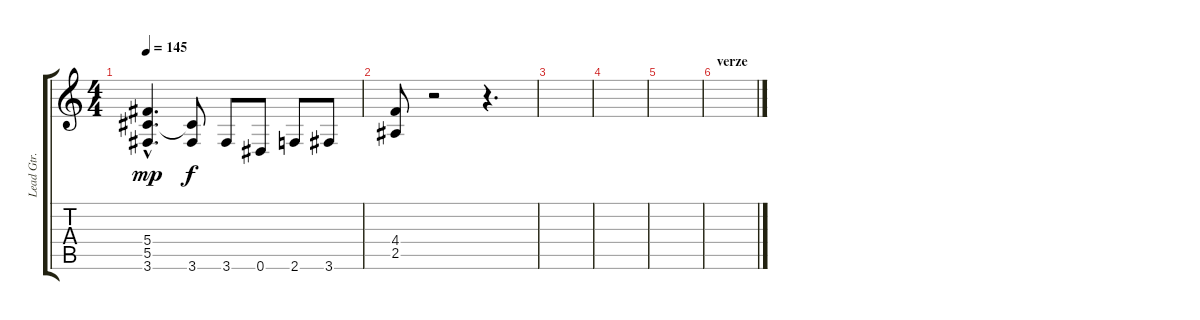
\track ("Lead Gtr." "Lead Gtr.") {instrument distortionguitar}
\staff {score tabs}
\tuning (Eb4 Bb3 Gb3 Db3 Ab2 Eb2) {hide}
\ts (4 4)
\tempo 145
\clef g2
\ks c
(5.4{hac} 5.5{hac} 3.6{hac}).4{d dy mp} (5.5{t} 3.6).8{dy f} 3.6.8 0.6.8 2.6.8 3.6.8 |
(4.4 2.5).8 r.2 r.4{d} |
|
|
|
\section ("" "verze")
